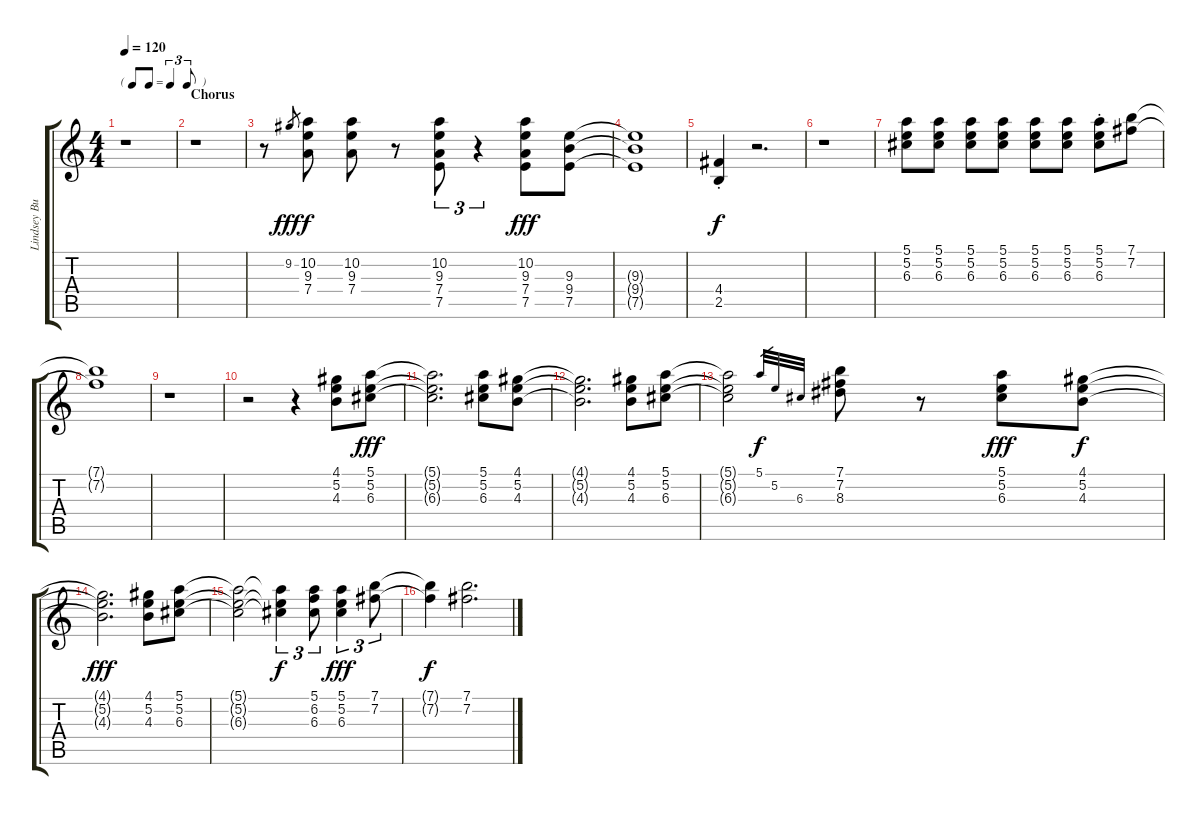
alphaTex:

\track ("Lindsey Buckingham - Rhythm Guitar" "Lindsey Bu") {instrument overdrivenguitar}
\staff {score tabs}
\tuning (E4 B3 G3 D3 A2 E2) {hide}
\ts (4 4)
\tf triplet8th
\tempo 120
\clef g2
\ks c
r.1{dy fff} |
\section ("" "Chorus")
r.1 |
r.8 9.2.8{gr} (10.2 9.3 7.4).8{dy f} (10.2 9.3 7.4).8 r.8 (10.2 9.3 7.4 7.5).8{tu (3 2)} r.4{tu (3 2)} (10.2 9.3 7.4 7.5).8{dy fff} (9.3 9.4 7.5).8 |
(9.3{t} 9.4{t} 7.5{t}).1 |
(4.4{st} 2.5{st}).4{dy f} r.2{d} |
r.1 |
(5.1 5.2 6.3).8 (5.1 5.2 6.3).8 (5.1 5.2 6.3).8 (5.1 5.2 6.3).8 (5.1 5.2 6.3).8 (5.1 5.2 6.3).8 (5.1{st} 5.2{st} 6.3{st}).8 (7.1 7.2).8 |
(7.1{t} 7.2{t}).1 |
r.1 |
r.2 r.4 (4.1 5.2 4.3).8 (5.1 5.2 6.3).8{dy fff} |
(5.1{t} 5.2{t} 6.3{t}).2{d} (5.1 5.2 6.3).8 (4.1 5.2 4.3).8 |
(4.1{t} 5.2{t} 4.3{t}).2{d} (4.1 5.2 4.3).8 (5.1 5.2 6.3).8 |
(5.1{t} 5.2{t} 6.3{t}).2 5.1.32{gr dy f} 5.2.32{gr} 6.3.32{gr} (7.1 7.2 8.3).8 r.8 (5.1 5.2 6.3).8{dy fff} (4.1 5.2 4.3).8{dy f} |
(4.1{t} 5.2{t} 4.3{t}).2{d dy fff} (4.1 5.2 4.3).8 (5.1 5.2 6.3).8 |
(5.1{t} 5.2{t} 6.3{t}).2 (5.1{t} 5.2{t} 6.3{t}).4{tu (3 2) dy f} (5.1 6.2 6.3).8{tu (3 2)} (5.1 5.2 6.3).4{tu (3 2) dy fff} (7.1 7.2).8{tu (3 2)} |
(7.1{t} 7.2{t}).4{dy f} (7.1 7.2).2{d}
